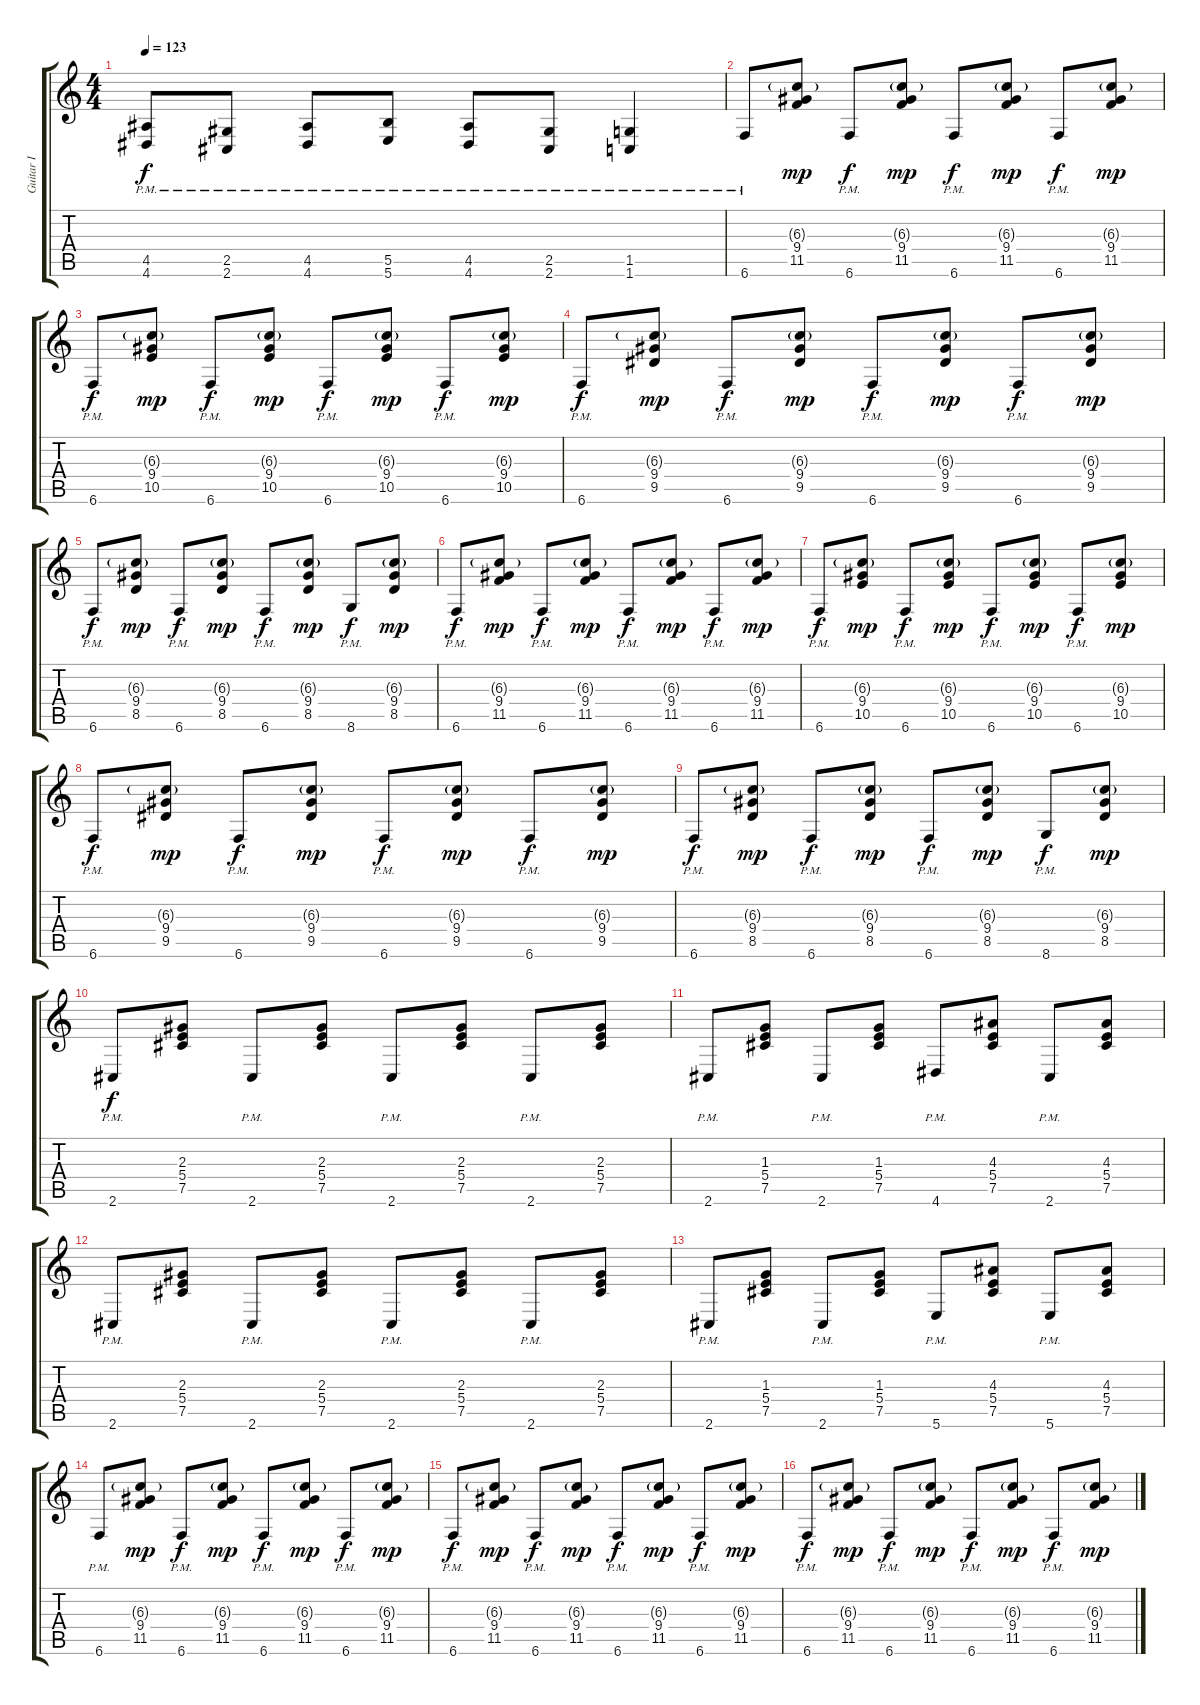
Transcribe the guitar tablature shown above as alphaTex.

\track ("Guitar I" "Guitar I") {instrument distortionguitar}
\staff {score tabs}
\tuning (Eb4 B3 Gb3 B2 Gb2 B1) {hide}
\ts (4 4)
\tempo 123
\clef g2
\ks c
(4.5{pm} 4.6{pm}).8{dy f} (2.5{pm} 2.6{pm}).8 (4.5{pm} 4.6{pm}).8 (5.5{pm} 5.6{pm}).8 (4.5{pm} 4.6{pm}).8 (2.5{pm} 2.6{pm}).8 (1.5{pm} 1.6{pm}).4 |
6.6{pm}.8 (6.3{g} 9.4 11.5).8{dy mp} 6.6{pm}.8{dy f} (6.3{g} 9.4 11.5).8{dy mp} 6.6{pm}.8{dy f} (6.3{g} 9.4 11.5).8{dy mp} 6.6{pm}.8{dy f} (6.3{g} 9.4 11.5).8{dy mp} |
6.6{pm}.8{dy f} (6.3{g} 9.4 10.5).8{dy mp} 6.6{pm}.8{dy f} (6.3{g} 9.4 10.5).8{dy mp} 6.6{pm}.8{dy f} (6.3{g} 9.4 10.5).8{dy mp} 6.6{pm}.8{dy f} (6.3{g} 9.4 10.5).8{dy mp} |
6.6{pm}.8{dy f} (6.3{g} 9.4 9.5).8{dy mp} 6.6{pm}.8{dy f} (6.3{g} 9.4 9.5).8{dy mp} 6.6{pm}.8{dy f} (6.3{g} 9.4 9.5).8{dy mp} 6.6{pm}.8{dy f} (6.3{g} 9.4 9.5).8{dy mp} |
6.6{pm}.8{dy f} (6.3{g} 9.4 8.5).8{dy mp} 6.6{pm}.8{dy f} (6.3{g} 9.4 8.5).8{dy mp} 6.6{pm}.8{dy f} (6.3{g} 9.4 8.5).8{dy mp} 8.6{pm}.8{dy f} (6.3{g} 9.4 8.5).8{dy mp} |
6.6{pm}.8{dy f} (6.3{g} 9.4 11.5).8{dy mp} 6.6{pm}.8{dy f} (6.3{g} 9.4 11.5).8{dy mp} 6.6{pm}.8{dy f} (6.3{g} 9.4 11.5).8{dy mp} 6.6{pm}.8{dy f} (6.3{g} 9.4 11.5).8{dy mp} |
6.6{pm}.8{dy f} (6.3{g} 9.4 10.5).8{dy mp} 6.6{pm}.8{dy f} (6.3{g} 9.4 10.5).8{dy mp} 6.6{pm}.8{dy f} (6.3{g} 9.4 10.5).8{dy mp} 6.6{pm}.8{dy f} (6.3{g} 9.4 10.5).8{dy mp} |
6.6{pm}.8{dy f} (6.3{g} 9.4 9.5).8{dy mp} 6.6{pm}.8{dy f} (6.3{g} 9.4 9.5).8{dy mp} 6.6{pm}.8{dy f} (6.3{g} 9.4 9.5).8{dy mp} 6.6{pm}.8{dy f} (6.3{g} 9.4 9.5).8{dy mp} |
6.6{pm}.8{dy f} (6.3{g} 9.4 8.5).8{dy mp} 6.6{pm}.8{dy f} (6.3{g} 9.4 8.5).8{dy mp} 6.6{pm}.8{dy f} (6.3{g} 9.4 8.5).8{dy mp} 8.6{pm}.8{dy f} (6.3{g} 9.4 8.5).8{dy mp} |
2.6{pm}.8{dy f} (2.3 5.4 7.5).8 2.6{pm}.8 (2.3 5.4 7.5).8 2.6{pm}.8 (2.3 5.4 7.5).8 2.6{pm}.8 (2.3 5.4 7.5).8 |
2.6{pm}.8 (1.3 5.4 7.5).8 2.6{pm}.8 (1.3 5.4 7.5).8 4.6{pm}.8 (4.3 5.4 7.5).8 2.6{pm}.8 (4.3 5.4 7.5).8 |
2.6{pm}.8 (2.3 5.4 7.5).8 2.6{pm}.8 (2.3 5.4 7.5).8 2.6{pm}.8 (2.3 5.4 7.5).8 2.6{pm}.8 (2.3 5.4 7.5).8 |
2.6{pm}.8 (1.3 5.4 7.5).8 2.6{pm}.8 (1.3 5.4 7.5).8 5.6{pm}.8 (4.3 5.4 7.5).8 5.6{pm}.8 (4.3 5.4 7.5).8 |
6.6{pm}.8 (6.3{g} 9.4 11.5).8{dy mp} 6.6{pm}.8{dy f} (6.3{g} 9.4 11.5).8{dy mp} 6.6{pm}.8{dy f} (6.3{g} 9.4 11.5).8{dy mp} 6.6{pm}.8{dy f} (6.3{g} 9.4 11.5).8{dy mp} |
6.6{pm}.8{dy f} (6.3{g} 9.4 11.5).8{dy mp} 6.6{pm}.8{dy f} (6.3{g} 9.4 11.5).8{dy mp} 6.6{pm}.8{dy f} (6.3{g} 9.4 11.5).8{dy mp} 6.6{pm}.8{dy f} (6.3{g} 9.4 11.5).8{dy mp} |
6.6{pm}.8{dy f} (6.3{g} 9.4 11.5).8{dy mp} 6.6{pm}.8{dy f} (6.3{g} 9.4 11.5).8{dy mp} 6.6{pm}.8{dy f} (6.3{g} 9.4 11.5).8{dy mp} 6.6{pm}.8{dy f} (6.3{g} 9.4 11.5).8{dy mp}
